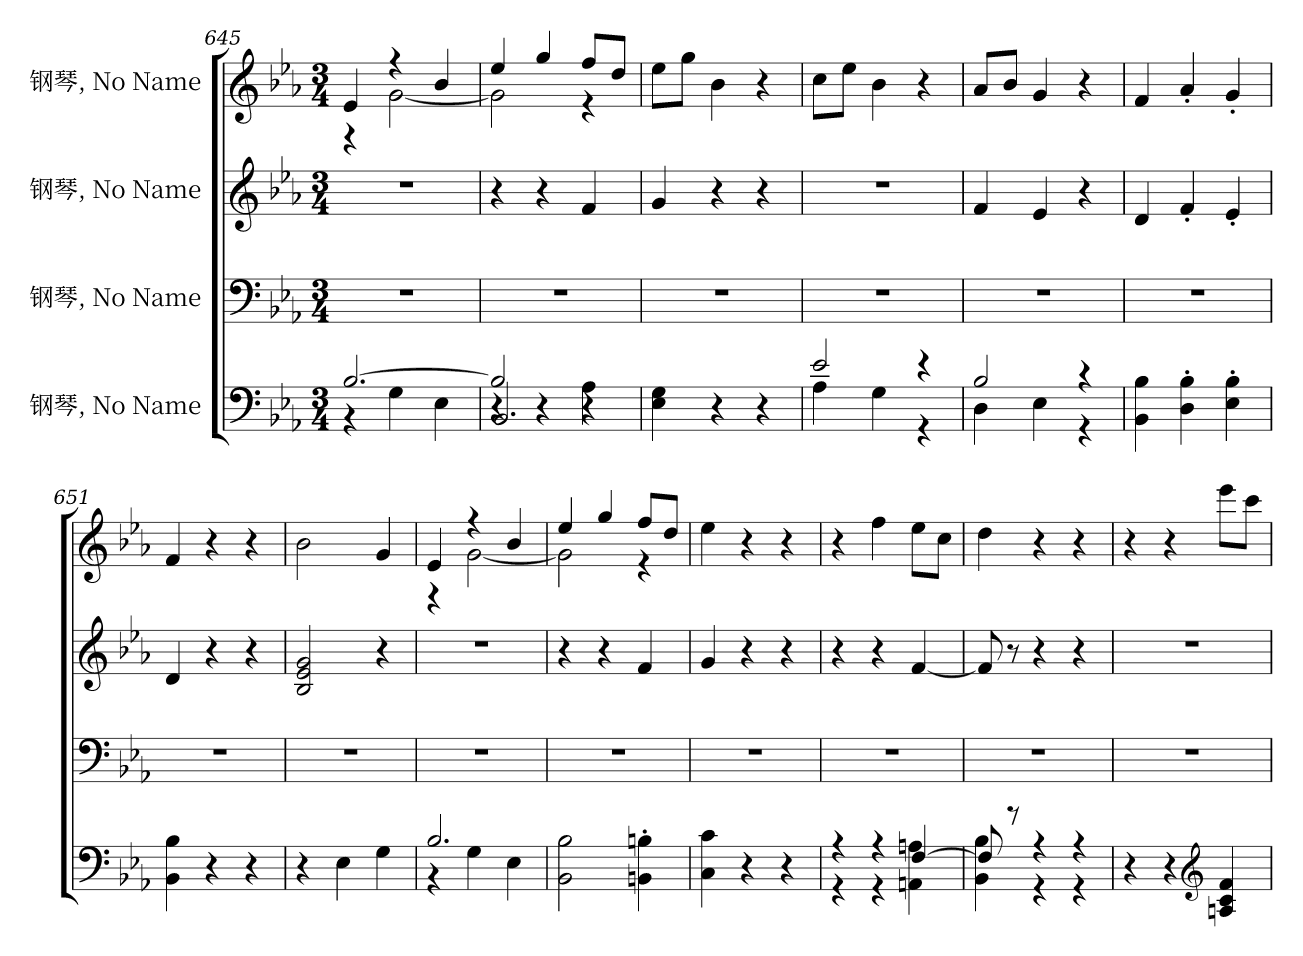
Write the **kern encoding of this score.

**kern	**kern	**kern	**kern
*part4	*part3	*part2	*part1
*staff4	*staff3	*staff2	*staff1
*I"钢琴, No Name	*I"钢琴, No Name	*I"钢琴, No Name	*I"钢琴, No Name
*clefF4	*clefF4	*clefG2	*clefG2
*k[b-e-a-]	*k[b-e-a-]	*k[b-e-a-]	*k[b-e-a-]
*M3/4	*M3/4	*M3/4	*M3/4
=645	=645	=645	=645
*^	*	*	*^
[2.B-/	4r	2.r	2.r	4e-/	4r
.	4G\	.	.	4r	[2g\
.	4E-\	.	.	4b-/	.
=646	=646	=646	=646	=646	=646
*	*^	*	*	*	*
2B-/]	4r	2.BB-/	2.r	4r	4ee-/	2g\]
.	4r	.	.	4r	4gg/	.
4r	4A-\	.	.	4f/	8ff/L	4r
.	.	.	.	.	8dd/J	.
*v	*v	*v	*	*	*v	*v
=647	=647	=647	=647
4E-\ 4G\	2.r	4g/	8ee-\L
.	.	.	8gg\J
4r	.	4r	4b-\
4r	.	4r	4r
=648	=648	=648	=648
*^	*	*	*
2e-/	4A-\	2.r	2.r	8cc\L
.	.	.	.	8ee-\J
.	4G\	.	.	4b-\
4r	4r	.	.	4r
=649	=649	=649	=649	=649
*	*	*	*	*MM203
2B-/	4D\	2.r	4f/	8a-/L
.	.	.	.	8b-/J
.	4E-\	.	4e-/	4g/
*	*	*	*	*MM194
4r	4r	.	4r	4r
*v	*v	*	*	*
!!LO:LB:g=z
=650	=650	=650	=650
*	*	*	*MM201
4BB-\ 4B-\	2.r	4d/	4f/
4D\' 4B-\'	.	4f'/	4a-'/
4E-\' 4B-\'	.	4e-'/	4g'/
=651	=651	=651	=651
4BB-\ 4B-\	2.r	4d/	4f/
4r	.	4r	4r
*	*	*	*MM192
4r	.	4r	4r
=652	=652	=652	=652
*	*	*	*MM203
4r	2.r	2B-/ 2e-/ 2g/	2b-\
4E-\	.	.	.
4G\	.	4r	4g/
=653	=653	=653	=653
*^	*	*	*^
2.B-/	4r	2.r	2.r	4e-/	4r
.	4G\	.	.	4r	[2g\
.	4E-\	.	.	4b-/	.
*v	*v	*	*	*	*
=654	=654	=654	=654	=654
2BB-\ 2B-\	2.r	4r	4ee-/	2g\]
.	.	4r	4gg/	.
4BBn\' 4Bn\'	.	4f/	8ff/L	4r
.	.	.	8dd/J	.
*	*	*	*v	*v
=655	=655	=655	=655
4C\ 4c\	2.r	4g/	4ee-\
4r	.	4r	4r
4r	.	4r	4r
=656	=656	=656	=656
*	*	*	*MM203
*^	*	*	*
4r	4r	2.r	4r	4r
4r	4r	.	4r	4ff\
[4F/	4AAn\ 4An\	.	[4f/	8ee-\L
.	.	.	.	8cc\J
=657	=657	=657	=657	=657
8F/]	4BB-\ 4B-\	2.r	8f/]	4dd\
8r	.	.	8r	.
4r	4r	.	4r	4r
4r	4r	.	4r	4r
*v	*v	*	*	*
!!LO:LB:g=z
=658	=658	=658	=658
*	*	*	*MM203
4r	2.r	2.r	4r
4r	.	.	4r
*clefG2	*	*	*
4An/ 4c/ 4f/	.	.	8eee-\L
.	.	.	8ccc\J
=	=	=	=
*-	*-	*-	*-
